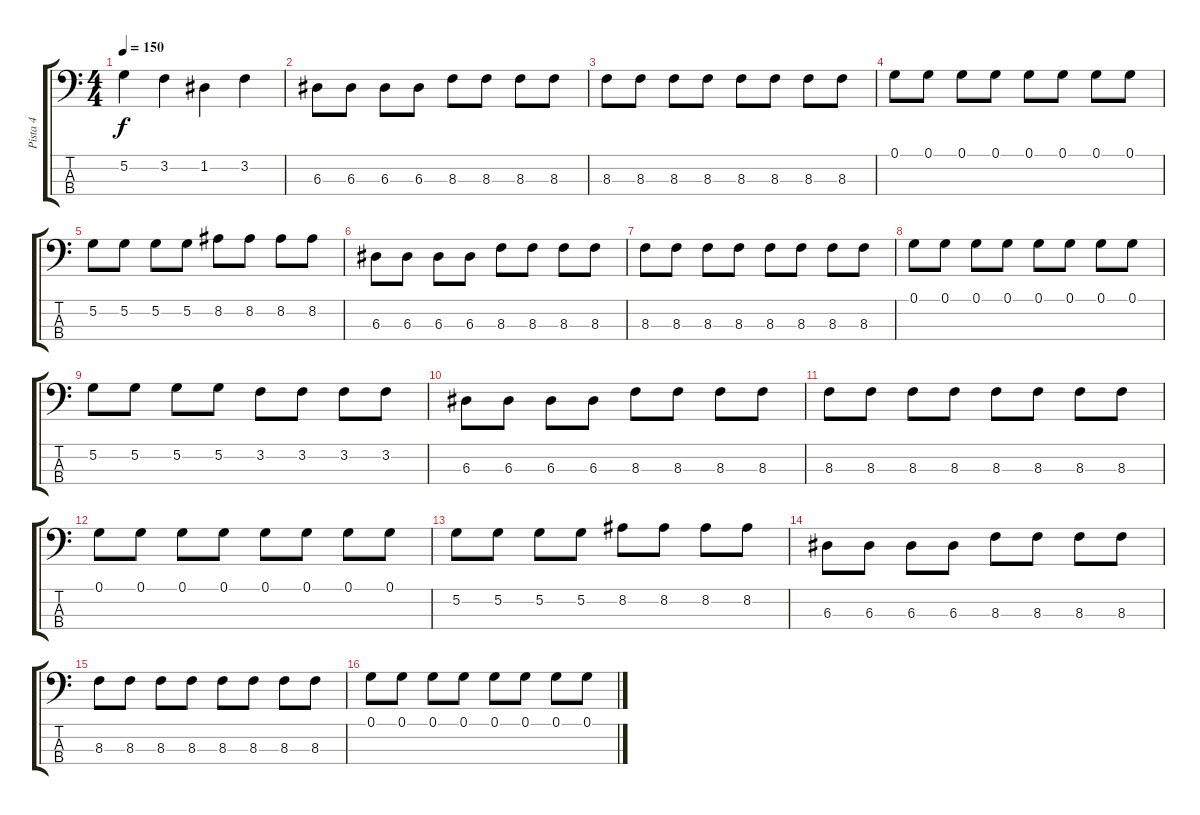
\track ("Pista 4" "Pista 4") {instrument electricbasspick}
\staff {score tabs}
\tuning (G2 D2 A1 E1) {hide}
\ts (4 4)
\tempo 150
\clef f4
\ks c
5.2.4{dy f} 3.2.4 1.2.4 3.2.4 |
6.3.8 6.3.8 6.3.8 6.3.8 8.3.8 8.3.8 8.3.8 8.3.8 |
8.3.8 8.3.8 8.3.8 8.3.8 8.3.8 8.3.8 8.3.8 8.3.8 |
0.1.8 0.1.8 0.1.8 0.1.8 0.1.8 0.1.8 0.1.8 0.1.8 |
5.2.8 5.2.8 5.2.8 5.2.8 8.2.8 8.2.8 8.2.8 8.2.8 |
6.3.8 6.3.8 6.3.8 6.3.8 8.3.8 8.3.8 8.3.8 8.3.8 |
8.3.8 8.3.8 8.3.8 8.3.8 8.3.8 8.3.8 8.3.8 8.3.8 |
0.1.8 0.1.8 0.1.8 0.1.8 0.1.8 0.1.8 0.1.8 0.1.8 |
5.2.8 5.2.8 5.2.8 5.2.8 3.2.8 3.2.8 3.2.8 3.2.8 |
6.3.8 6.3.8 6.3.8 6.3.8 8.3.8 8.3.8 8.3.8 8.3.8 |
8.3.8 8.3.8 8.3.8 8.3.8 8.3.8 8.3.8 8.3.8 8.3.8 |
0.1.8 0.1.8 0.1.8 0.1.8 0.1.8 0.1.8 0.1.8 0.1.8 |
5.2.8 5.2.8 5.2.8 5.2.8 8.2.8 8.2.8 8.2.8 8.2.8 |
6.3.8 6.3.8 6.3.8 6.3.8 8.3.8 8.3.8 8.3.8 8.3.8 |
8.3.8 8.3.8 8.3.8 8.3.8 8.3.8 8.3.8 8.3.8 8.3.8 |
0.1.8 0.1.8 0.1.8 0.1.8 0.1.8 0.1.8 0.1.8 0.1.8
